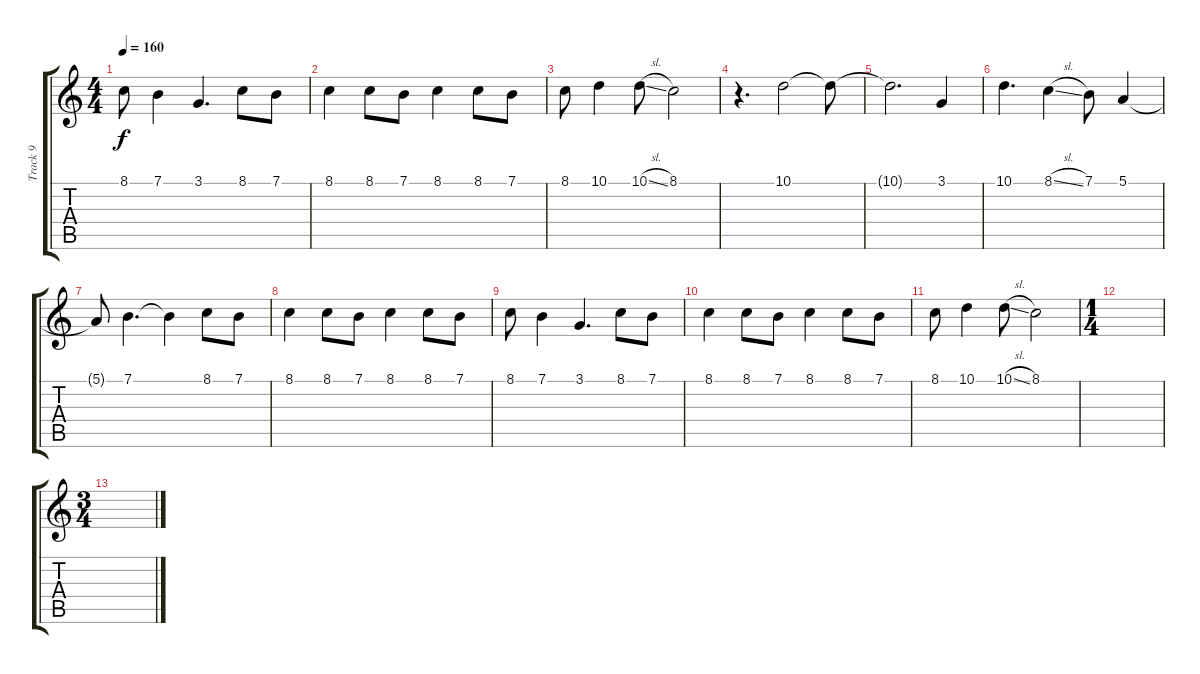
\track ("Track 9" "Track 9") {instrument flute}
\staff {score tabs}
\tuning (E4 B3 G3 D3 A2 E2) {hide}
\ts (4 4)
\tempo 160
\clef g2
\ks c
8.1.8{dy f} 7.1.4 3.1.4{d} 8.1.8 7.1.8 |
8.1.4 8.1.8 7.1.8 8.1.4 8.1.8 7.1.8 |
8.1.8 10.1.4 10.1{sl}.8 8.1.2 |
r.4{d} 10.1.2 10.1{t}.8 |
10.1{t}.2{d} 3.1.4 |
10.1.4{d} 8.1{sl}.4 7.1.8 5.1.4 |
5.1{t}.8 7.1.4{d} 7.1{t}.4 8.1.8 7.1.8 |
8.1.4 8.1.8 7.1.8 8.1.4 8.1.8 7.1.8 |
8.1.8 7.1.4 3.1.4{d} 8.1.8 7.1.8 |
8.1.4 8.1.8 7.1.8 8.1.4 8.1.8 7.1.8 |
8.1.8 10.1.4 10.1{sl}.8 8.1.2 |
\ts (1 4)
|
\ts (3 4)
